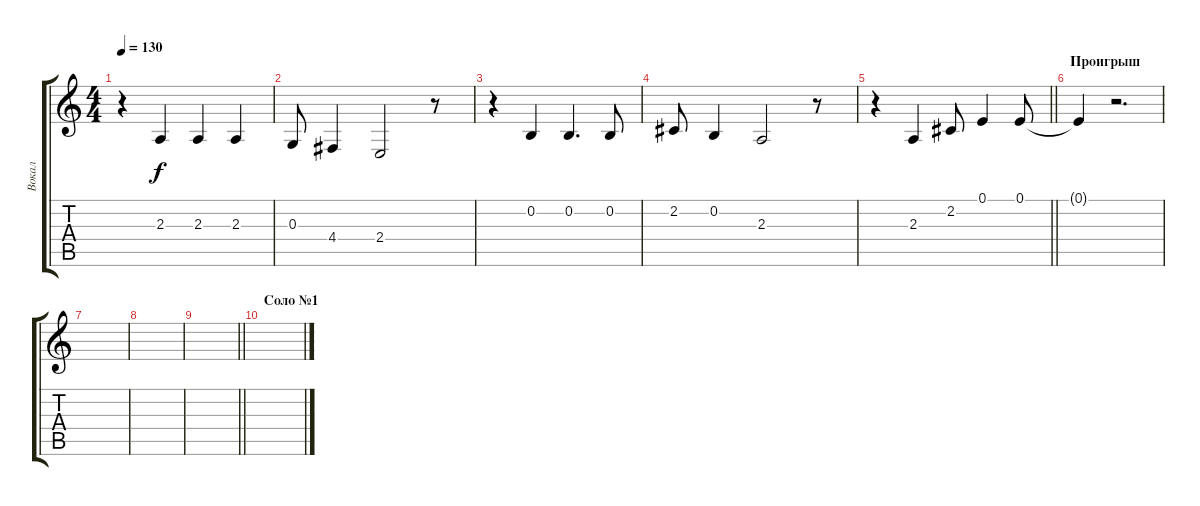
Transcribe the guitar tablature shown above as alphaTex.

\track ("Вокал" "Вокал") {mute instrument flute}
\staff {score tabs}
\tuning (E4 B3 G3 D3 A2 E2) {hide}
\ts (4 4)
\tempo 130
\clef g2
\ks c
r.4{dy f} 2.3.4 2.3.4 2.3.4 |
0.3.8 4.4.4 2.4.2 r.8 |
r.4 0.2.4 0.2.4{d} 0.2.8 |
2.2.8 0.2.4 2.3.2 r.8 |
\barLineRight lightlight
r.4 2.3.4 2.2.8 0.1.4 0.1.8 |
\section ("" "Проигрыш")
0.1{t}.4 r.2{d} |
|
|
\barLineRight lightlight
|
\section ("" "Соло №1")
